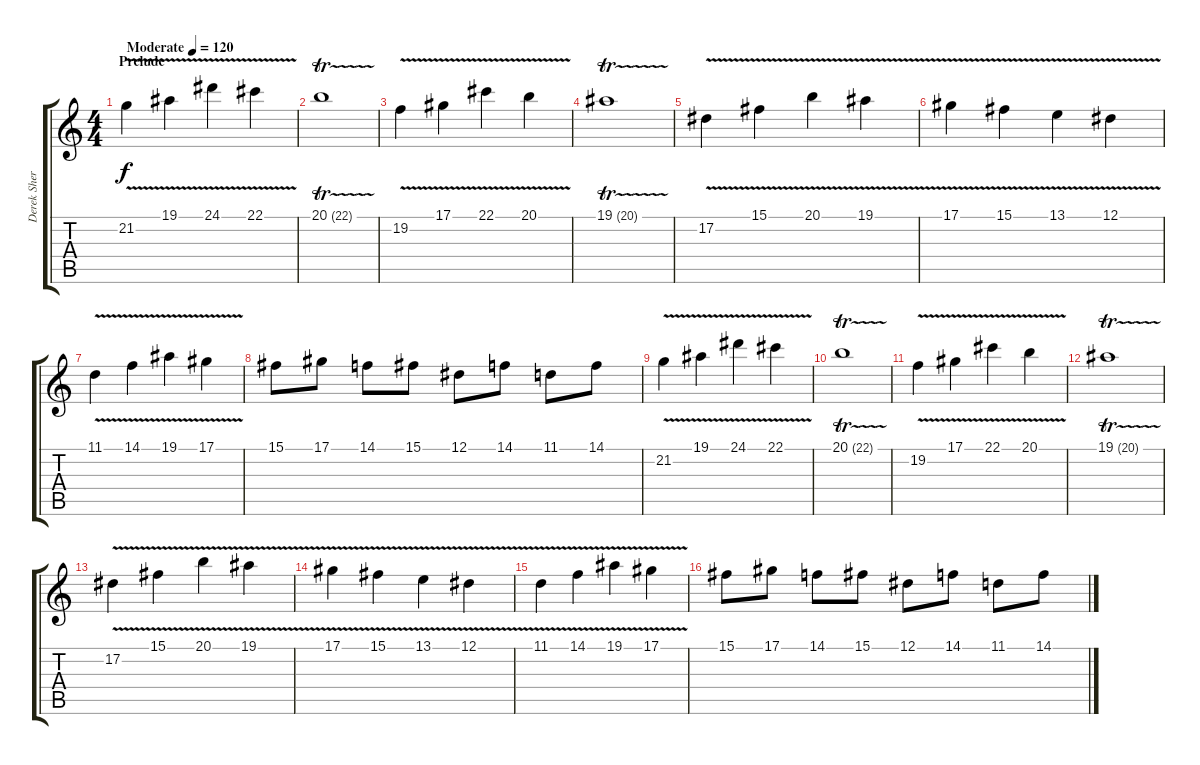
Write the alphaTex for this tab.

\track ("Derek Sherinian" "Derek Sher") {instrument flute}
\staff {score tabs}
\tuning (Eb4 Bb3 Gb3 Db3 Ab2 Eb2) {hide}
\ts (4 4)
\section ("" "Prelude")
\tempo (120 "Moderate")
\clef g2
\ks c
21.2{v}.4{dy f instrument flute} 19.1{v}.4 24.1{v}.4 22.1{v}.4 |
20.1{tr (22 32)}.1 |
19.2{v}.4 17.1{v}.4 22.1{v}.4 20.1{v}.4 |
19.1{tr (20 32)}.1 |
17.2{v}.4 15.1{v}.4 20.1{v}.4 19.1{v}.4 |
17.1{v}.4 15.1{v}.4 13.1{v}.4 12.1{v}.4 |
11.1{v}.4 14.1{v}.4 19.1{v}.4 17.1{v}.4 |
15.1.8 17.1.8 14.1.8 15.1.8 12.1.8 14.1.8 11.1.8 14.1.8 |
21.2{v}.4 19.1{v}.4 24.1{v}.4 22.1{v}.4 |
20.1{tr (22 32)}.1 |
19.2{v}.4 17.1{v}.4 22.1{v}.4 20.1{v}.4 |
19.1{tr (20 32)}.1 |
17.2{v}.4 15.1{v}.4 20.1{v}.4 19.1{v}.4 |
17.1{v}.4 15.1{v}.4 13.1{v}.4 12.1{v}.4 |
11.1{v}.4 14.1{v}.4 19.1{v}.4 17.1{v}.4 |
15.1.8 17.1.8 14.1.8 15.1.8 12.1.8 14.1.8 11.1.8 14.1.8
